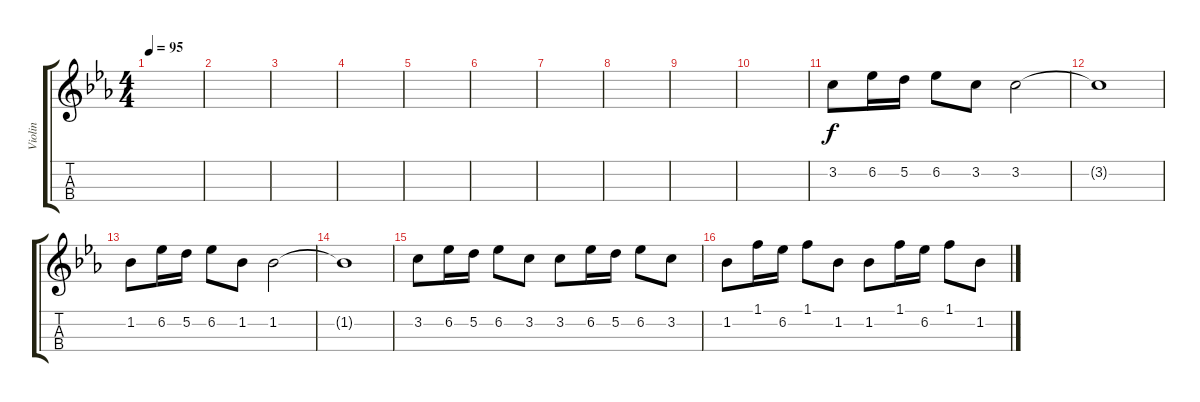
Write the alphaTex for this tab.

\track ("Violin" "Violin") {instrument violin}
\staff {score tabs}
\tuning (E5 A4 D4 G3) {hide}
\ts (4 4)
\tempo 95
\clef g2
\ks cminor
|
|
|
|
|
|
|
|
|
|
3.2.8 6.2.16 5.2.16 6.2.8 3.2.8 3.2.2 |
3.2{t}.1 |
1.2.8 6.2.16 5.2.16 6.2.8 1.2.8 1.2.2 |
1.2{t}.1 |
3.2.8 6.2.16 5.2.16 6.2.8 3.2.8 3.2.8 6.2.16 5.2.16 6.2.8 3.2.8 |
1.2.8 1.1.16 6.2.16 1.1.8 1.2.8 1.2.8 1.1.16 6.2.16 1.1.8 1.2.8
